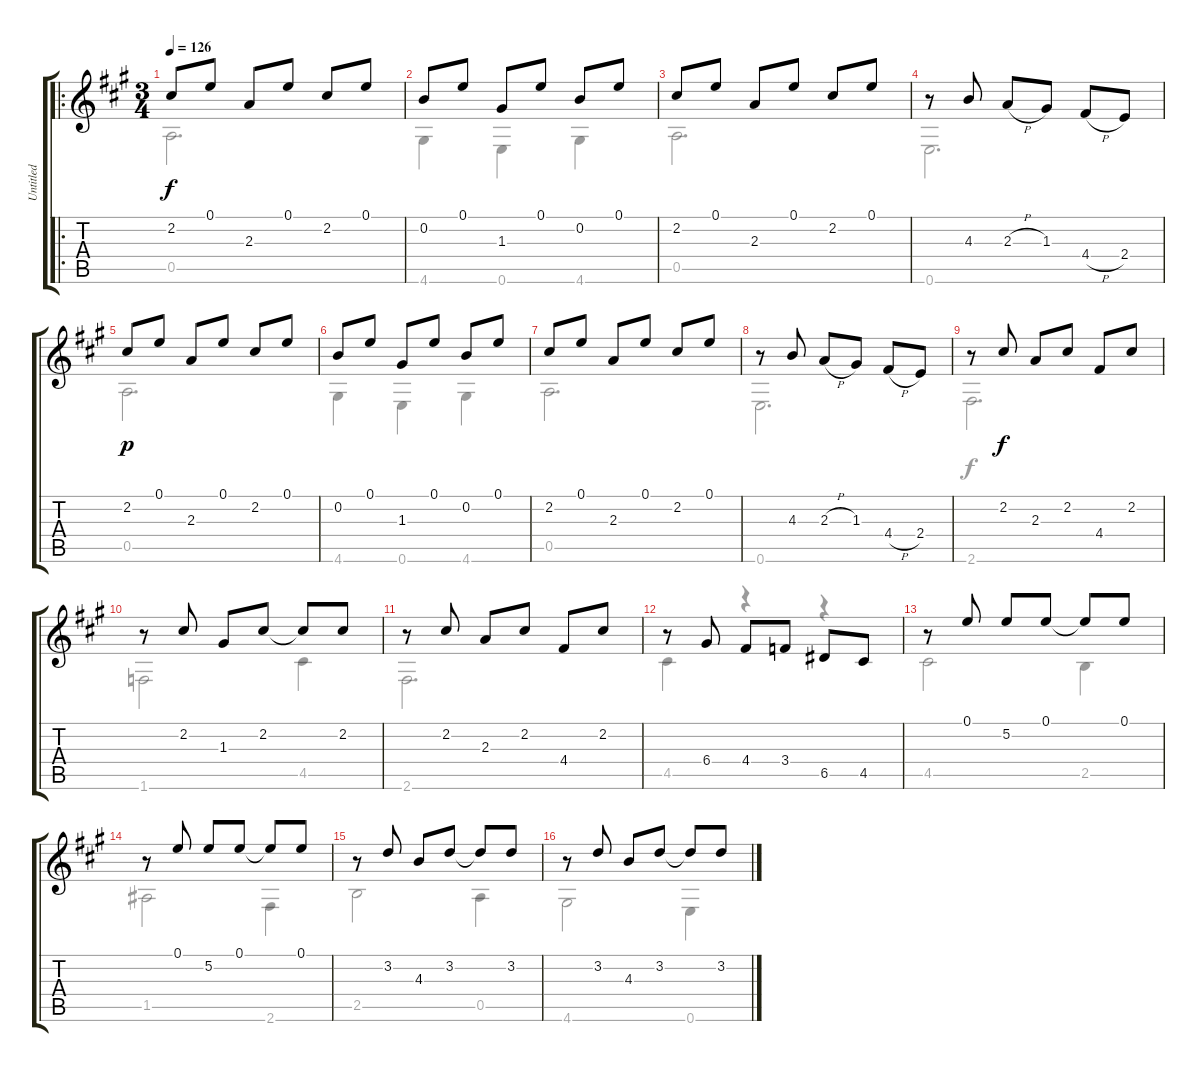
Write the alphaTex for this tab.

\track ("Untitled" "Untitled") {instrument acousticguitarnylon}
\staff {score tabs}
\tuning (E4 B3 G3 D3 A2 E2) {hide}
\voice
\ro
\ts (3 4)
\tempo 126
\clef g2
\ks a
2.2.8{dy f} 0.1.8 2.3.8 0.1.8 2.2.8 0.1.8 |
0.2.8 0.1.8 1.3.8 0.1.8 0.2.8 0.1.8 |
2.2.8 0.1.8 2.3.8 0.1.8 2.2.8 0.1.8 |
r.8 4.3.8 2.3{h}.8 1.3.8 4.4{h}.8 2.4.8 |
2.2.8{dy p} 0.1.8 2.3.8 0.1.8 2.2.8 0.1.8 |
0.2.8 0.1.8 1.3.8 0.1.8 0.2.8 0.1.8 |
2.2.8 0.1.8 2.3.8 0.1.8 2.2.8 0.1.8 |
r.8 4.3.8 2.3{h}.8 1.3.8 4.4{h}.8 2.4.8 |
r.8 2.2.8{dy f} 2.3.8 2.2.8 4.4.8 2.2.8 |
r.8 2.2.8 1.3.8 2.2.8 2.2{t}.8 2.2.8 |
r.8 2.2.8 2.3.8 2.2.8 4.4.8 2.2.8 |
r.8 6.4.8 4.4.8 3.4.8 6.5.8 4.5.8 |
r.8 0.1.8 5.2.8 0.1.8 0.1{t}.8 0.1.8 |
r.8 0.1.8 5.2.8 0.1.8 0.1{t}.8 0.1.8 |
r.8 3.2.8 4.3.8 3.2.8 3.2{t}.8 3.2.8 |
r.8 3.2.8 4.3.8 3.2.8 3.2{t}.8 3.2.8
\voice
\clef g2
\ottava regular
\simile none
\ks a
0.5.2{d dy f} |
4.6.4 0.6.4 4.6.4 |
0.5.2{d} |
0.6.2{d} |
0.5.2{d dy p} |
4.6.4 0.6.4 4.6.4 |
0.5.2{d} |
0.6.2{d} |
2.6.2{d dy f} |
1.6.2 4.5.4 |
2.6.2{d} |
4.5.4 r.4 r.4 |
4.5.2 2.5.4 |
1.5.2 2.6.4 |
2.5.2 0.5.4 |
4.6.2 0.6.4
